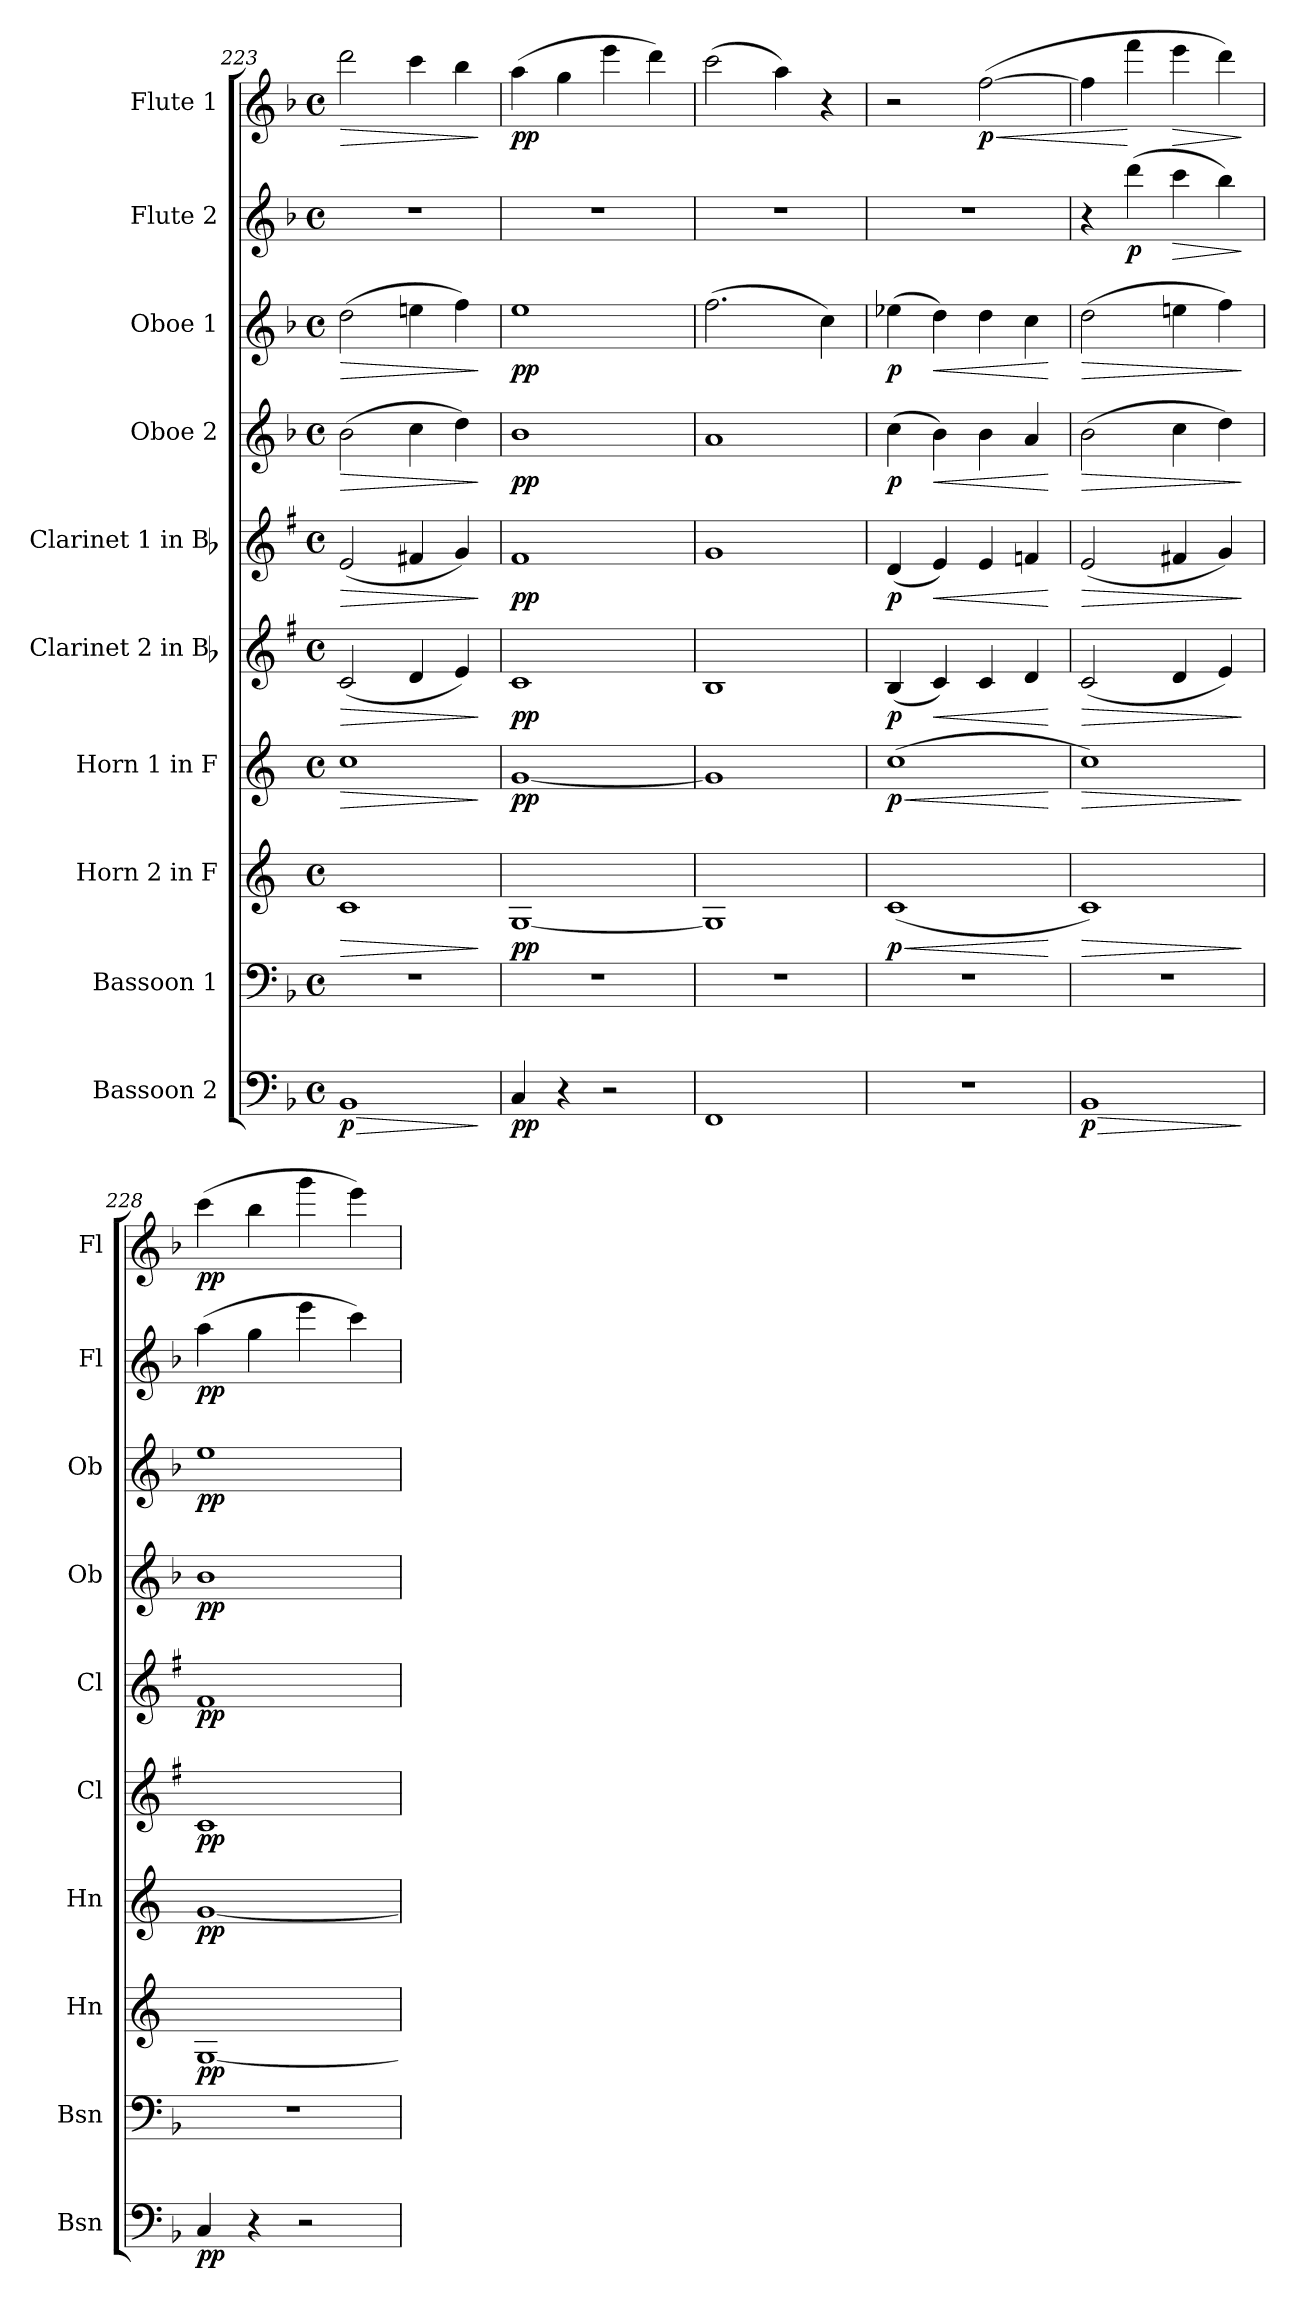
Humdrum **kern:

**kern	**dynam	**kern	**kern	**dynam	**kern	**dynam	**kern	**dynam	**kern	**dynam	**kern	**dynam	**kern	**dynam	**kern	**dynam	**kern	**dynam
*part10	*part10	*part9	*part8	*part8	*part7	*part7	*part6	*part6	*part5	*part5	*part4	*part4	*part3	*part3	*part2	*part2	*part1	*part1
*staff10	*staff10	*staff9	*staff8	*staff8	*staff7	*staff7	*staff6	*staff6	*staff5	*staff5	*staff4	*staff4	*staff3	*staff3	*staff2	*staff2	*staff1	*staff1
*I"Bassoon 2	*	*I"Bassoon 1	*I"Horn 2 in F	*	*I"Horn 1 in F	*	*I"Clarinet 2 in Bb	*	*I"Clarinet 1 in Bb	*	*I"Oboe 2	*	*I"Oboe 1	*	*I"Flute 2	*	*I"Flute 1	*
*I'Bsn	*	*I'Bsn	*I'Hn	*	*I'Hn	*	*I'Cl	*	*I'Cl	*	*I'Ob	*	*I'Ob	*	*I'Fl	*	*I'Fl	*
*clefF4	*	*clefF4	*clefG2	*	*clefG2	*	*clefG2	*	*clefG2	*	*clefG2	*	*clefG2	*	*clefG2	*	*clefG2	*
*	*	*	*ITrd4c7	*	*ITrd4c7	*	*ITrd1c2	*	*ITrd1c2	*	*	*	*	*	*	*	*	*
*k[b-]	*	*k[b-]	*k[b-]	*	*k[b-]	*	*k[b-]	*	*k[b-]	*	*k[b-]	*	*k[b-]	*	*k[b-]	*	*k[b-]	*
*M4/4	*	*M4/4	*M4/4	*	*M4/4	*	*M4/4	*	*M4/4	*	*M4/4	*	*M4/4	*	*M4/4	*	*M4/4	*
*met(c)	*	*met(c)	*met(c)	*	*met(c)	*	*met(c)	*	*met(c)	*	*met(c)	*	*met(c)	*	*met(c)	*	*met(c)	*
=223	=223	=223	=223	=223	=223	=223	=223	=223	=223	=223	=223	=223	=223	=223	=223	=223	=223	=223
!	!LO:HP:b	!	!	!LO:HP:b	!	!LO:HP:b	!	!LO:HP:b	!	!LO:HP:b	!	!LO:HP:b	!	!LO:HP:b	!	!	!	!LO:HP:b
!	!LO:DY:n=1:b	!	!	!	!	!	!	!	!	!	!	!	!	!	!	!	!	!
1BB-	> p	1r	1F	>	1f	>	(2B-/	>	(2d/	>	(2b-\	>	(2dd\	>	1r	.	2ddd\	>
.	.	.	.	.	.	.	4c/	.	4en/	.	4cc\	.	4een\	.	.	.	4ccc\	.
.	.	.	.	.	.	.	4d/)	.	4f/)	.	4dd\)	.	4ff\)	.	.	.	4bb-\	.
.	]	.	.	]	.	]	.	]	.	]	.	]	.	]	.	.	.	]
=224	=224	=224	=224	=224	=224	=224	=224	=224	=224	=224	=224	=224	=224	=224	=224	=224	=224	=224
!	!LO:DY:b	!	!	!LO:DY:b	!	!LO:DY:b	!	!LO:DY:b	!	!LO:DY:b	!	!LO:DY:b	!	!LO:DY:b	!	!	!	!LO:DY:b
4C/	pp	1r	[1C	pp	[1c	pp	1B-	pp	1e	pp	1b-	pp	1ee	pp	1r	.	(4aa\	pp
4r	.	.	.	.	.	.	.	.	.	.	.	.	.	.	.	.	4gg\	.
2r	.	.	.	.	.	.	.	.	.	.	.	.	.	.	.	.	4eee\	.
.	.	.	.	.	.	.	.	.	.	.	.	.	.	.	.	.	4ddd\)	.
=225	=225	=225	=225	=225	=225	=225	=225	=225	=225	=225	=225	=225	=225	=225	=225	=225	=225	=225
1FF	.	1r	1C]	.	1c]	.	1A	.	1f	.	1a	.	(2.ff\	.	1r	.	(2ccc\	.
.	.	.	.	.	.	.	.	.	.	.	.	.	.	.	.	.	4aa\)	.
.	.	.	.	.	.	.	.	.	.	.	.	.	4cc\)	.	.	.	4r	.
!!LO:PB:g=z
=226	=226	=226	=226	=226	=226	=226	=226	=226	=226	=226	=226	=226	=226	=226	=226	=226	=226	=226
!	!	!	!	!LO:HP:b	!	!LO:HP:b	!	!	!	!	!	!	!	!	!	!	!	!
!	!	!	!	!LO:DY:n=1:b	!	!LO:DY:n=1:b	!	!LO:DY:b	!	!LO:DY:b	!	!LO:DY:b	!	!LO:DY:b	!	!	!	!
1r	.	1r	(1F	< p	(1f	< p	(4A/	p	(4c/	p	(4cc\	p	(4ee-X\	p	1r	.	2r	.
!	!	!	!	!	!	!	!	!LO:HP:b	!	!LO:HP:b	!	!LO:HP:b	!	!LO:HP:b	!	!	!	!
.	.	.	.	.	.	.	4B-/)	<	4d/)	<	4b-\)	<	4dd\)	<	.	.	.	.
!	!	!	!	!	!	!	!	!	!	!	!	!	!	!	!	!	!	!LO:HP:b
!	!	!	!	!	!	!	!	!	!	!	!	!	!	!	!	!	!	!LO:DY:n=1:b
.	.	.	.	.	.	.	4B-/	.	4d/	.	4b-\	.	4dd\	.	.	.	([2ff\	< p
.	.	.	.	.	.	.	4c/	.	4e-X/	.	4a/	.	4cc\	.	.	.	.	.
.	.	.	.	[	.	[	.	[	.	[	.	[	.	[	.	.	.	.
=227	=227	=227	=227	=227	=227	=227	=227	=227	=227	=227	=227	=227	=227	=227	=227	=227	=227	=227
!	!LO:HP:b	!	!	!LO:HP:b	!	!LO:HP:b	!	!LO:HP:b	!	!LO:HP:b	!	!LO:HP:b	!	!LO:HP:b	!	!	!	!
!	!LO:DY:n=1:b	!	!	!	!	!	!	!	!	!	!	!	!	!	!	!	!	!
1BB-	> p	1r	1F)	>	1f)	>	(2B-/	>	(2d/	>	(2b-\	>	(2dd\	>	4r	.	4ff\]	.
!	!	!	!	!	!	!	!	!	!	!	!	!	!	!	!	!LO:DY:b	!	!
.	.	.	.	.	.	.	.	.	.	.	.	.	.	.	(4ddd\	p	4fff\	[
!	!	!	!	!	!	!	!	!	!	!	!	!	!	!	!	!LO:HP:b	!	!LO:HP:b
.	.	.	.	.	.	.	4c/	.	4en/	.	4cc\	.	4een\	.	4ccc\	>	4eee\	>
.	.	.	.	.	.	.	4d/)	.	4f/)	.	4dd\)	.	4ff\)	.	4bb-\)	.	4ddd\)	.
.	]	.	.	]	.	]	.	]	.	]	.	]	.	]	.	]	.	]
=228	=228	=228	=228	=228	=228	=228	=228	=228	=228	=228	=228	=228	=228	=228	=228	=228	=228	=228
!	!LO:DY:b	!	!	!LO:DY:b	!	!LO:DY:b	!	!LO:DY:b	!	!LO:DY:b	!	!LO:DY:b	!	!LO:DY:b	!	!LO:DY:b	!	!LO:DY:b
4C/	pp	1r	[1C	pp	[1c	pp	1B-	pp	1e	pp	1b-	pp	1ee	pp	(4aa\	pp	(4ccc\	pp
4r	.	.	.	.	.	.	.	.	.	.	.	.	.	.	4gg\	.	4bb-\	.
2r	.	.	.	.	.	.	.	.	.	.	.	.	.	.	4eee\	.	4ggg\	.
.	.	.	.	.	.	.	.	.	.	.	.	.	.	.	4ccc\)	.	4eee\)	.
=	=	=	=	=	=	=	=	=	=	=	=	=	=	=	=	=	=	=
*-	*-	*-	*-	*-	*-	*-	*-	*-	*-	*-	*-	*-	*-	*-	*-	*-	*-	*-
